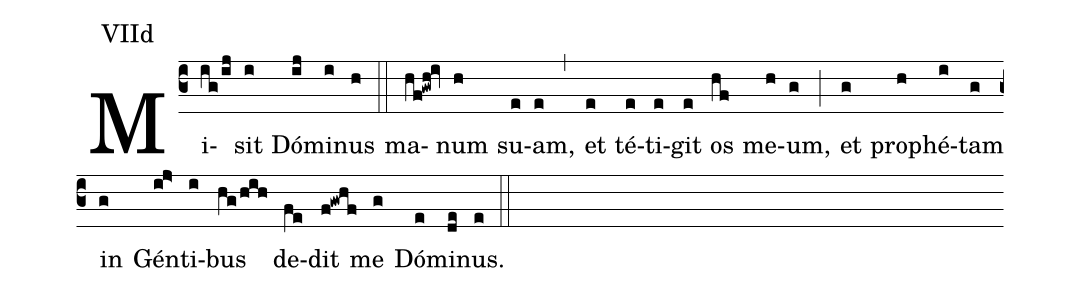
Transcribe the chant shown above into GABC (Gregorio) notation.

annotation: VIId;
%%
(c3) Mi(ig/ij)sit(i) Dó(ij)mi(i)nus(h) (::) ma(hf!gwh!iv)num(h) su(e)am,(e) (,)
et(e) té(e)ti(e)git(e) os(hf) me(h)um,(g) (;)
et(g) pro(h)phé(i)tam(g) in(g) Gén(ij>)ti(i)bus(hg/hih) de(fe)dit(f!gwhf) me(g) Dó(e)mi(de)nus.(e) (::)
